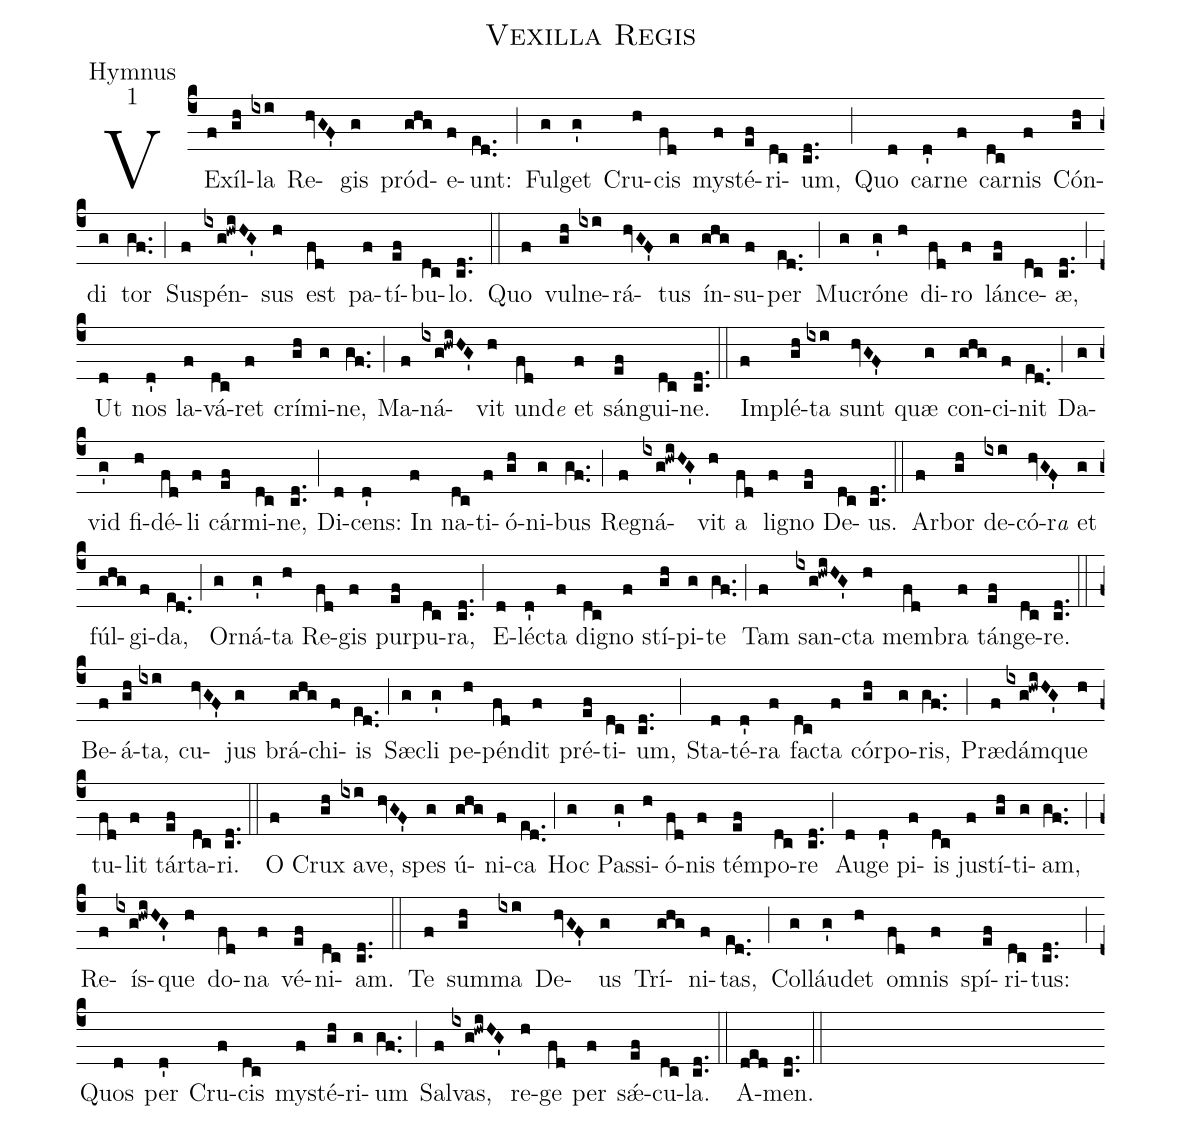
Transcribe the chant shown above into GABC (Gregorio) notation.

name:Vexilla Regis;
office-part:Hymnus;
mode:1;
%%
(c4)
VEx(f)íl(gh)la(ixi) Re(hvGF')gis(g) pród(ghg)e(f)unt:(ed..) (;)
Ful(g)get(g') Cru(h)cis(fd) my(f)sté(ef)ri(dc)um,(cd..) (;)
Quo(d) car(d')ne(f) car(dc)nis(f) Cón(gh)di(g) tor(gf..) (;)
Sus(f)pén(ixg!hwiHG')sus(h) est(fd) pa(f)tí(ef)bu(dc)lo.(cd..) (::)

Quo(f) vul(gh)ne(ixi)rá(hvGF')tus(g) ín(ghg)su(f)per(ed..) (;)
Mu(g)cró(g')ne(h) di(fd)ro(f) lán(ef)ce(dc)æ,(cd..) (;)
Ut(d) nos(d') la(f)vá(dc)ret(f) crí(gh)mi(g)ne,(gf..) (;)
Ma(f)ná(ixg!hwiHG')vit(h) und(fd)<e>e</e> {e}t(f) sán(ef)gui(dc)ne.(cd..) (::)

Im(f)plé(gh)ta(ixi) sunt(hvGF') quæ(g) con(ghg)ci(f)nit(ed..) (;)
Da(g)vid(g') fi(h)dé(fd)li(f) cár(ef)mi(dc)ne,(cd..) (;)
Di(d)cens:(d') In(f) na(dc)ti(f)ó(gh)ni(g)bus(gf..) (;)
Re(f)gná(ixg!hwiHG')vit(h) a(fd) li(f)gno(ef) De(dc)us.(cd..) (::)

Ar(f)bor(gh) de(ixi)có(hvGF')r<e>a</e> {e}t(g) fúl(ghg)gi(f)da,(ed..) (;)
Or(g)ná(g')ta(h) Re(fd)gis(f) pur(ef)pu(dc)ra,(cd..) (;)
E(d)lé(d')cta(f) di(dc)gno(f) stí(gh)pi(g)te(gf..) (;)
Tam(f) san(ixg!hwiHG')cta(h) mem(fd)bra(f) tán(ef)ge(dc)re.(cd..) (::)

Be(f)á(gh)ta,(ixi) cu(hvGF')jus(g) brá(ghg)chi(f)is(ed..) (;)
Sæ(g)cli(g') pe(h)pén(fd)dit(f) pré(ef)ti(dc)um,(cd..) (;)
Sta(d)té(d')ra(f) fa(dc)cta(f) cór(gh)po(g)ris,(gf..) (;)
Præ(f)dám(ixg!hwiHG')que(h) tu(fd)lit(f) tár(ef)ta(dc)ri.(cd..) (::)

O(f) Crux(gh) a(ixi)ve,(hvGF') spes(g) ú(ghg)ni(f)ca(ed..) (;)
Hoc(g) Pas(g')si(h)ó(fd)nis(f) tém(ef)po(dc)re(cd..) (;)
Au(d)ge(d') pi(f)is(dc) ju(f)stí(gh)ti(g)am,(gf..) (;)
Re(f)ís(ixg!hwiHG')que(h) do(fd)na(f) vé(ef)ni(dc)am.(cd..) (::)

Te(f) sum(gh)ma(ixi) De(hvGF')us(g) Trí(ghg)ni(f)tas,(ed..) (;)
Col(g)láu(g')det(h) om(fd)nis(f) spí(ef)ri(dc)tus:(cd..) (;)
Quos(d) per(d') Cru(f)cis(dc) my(f)sté(gh)ri(g)um(gf..) (;)
Sal(f)vas,(ixg!hwiHG') re(h)ge(fd) per(f) sǽ(ef)cu(dc)la.(cd..) (::)

A(ded)men.(cd..) (::)
